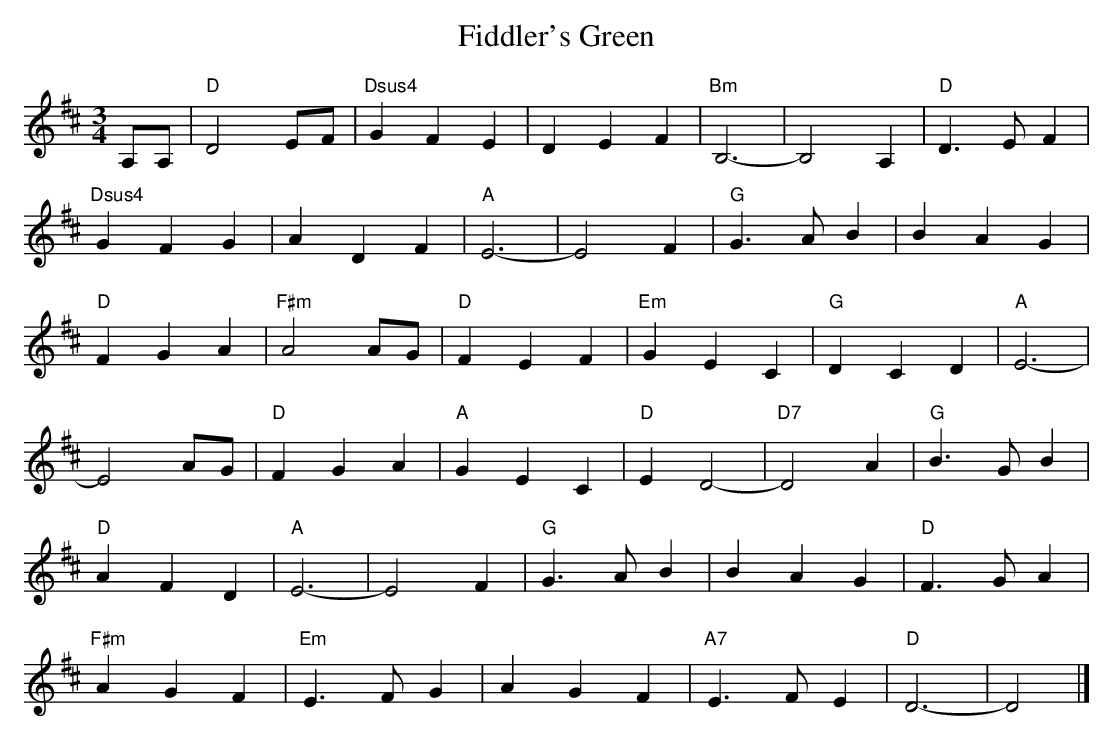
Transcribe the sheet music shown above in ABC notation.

X:1
T:Fiddler's Green
M:3/4
L:1/8
K:D major
A,A, | "D"D4 EF | "Dsus4"G2 F2 E2 | D2 E2 F2 | "Bm"B,6- | B,4 A,2 | "D"D3 E F2 |
"Dsus4"G2 F2 G2 | A2 D2 F2 | "A"E6- | E4 F2 | "G"G3 A B2 | B2 A2 G2 |
"D"F2 G2 A2 | "F#m"A4 AG | "D"F2 E2 F2 | "Em"G2 E2 C2 | "G"D2 C2 D2 | "A"E6- |
E4 AG | "D"F2 G2 A2 | "A"G2 E2 C2 | "D"E2 D4- | "D7"D4 A2 | "G"B3 G B2 |
"D"A2 F2 D2 | "A"E6- | E4 F2 | "G"G3 A B2 | B2 A2 G2 | "D"F3 G A2 |
"F#m"A2 G2 F2 | "Em"E3 F G2 | A2 G2 F2 | "A7"E3 F E2 | "D"D6- | D4 |]
